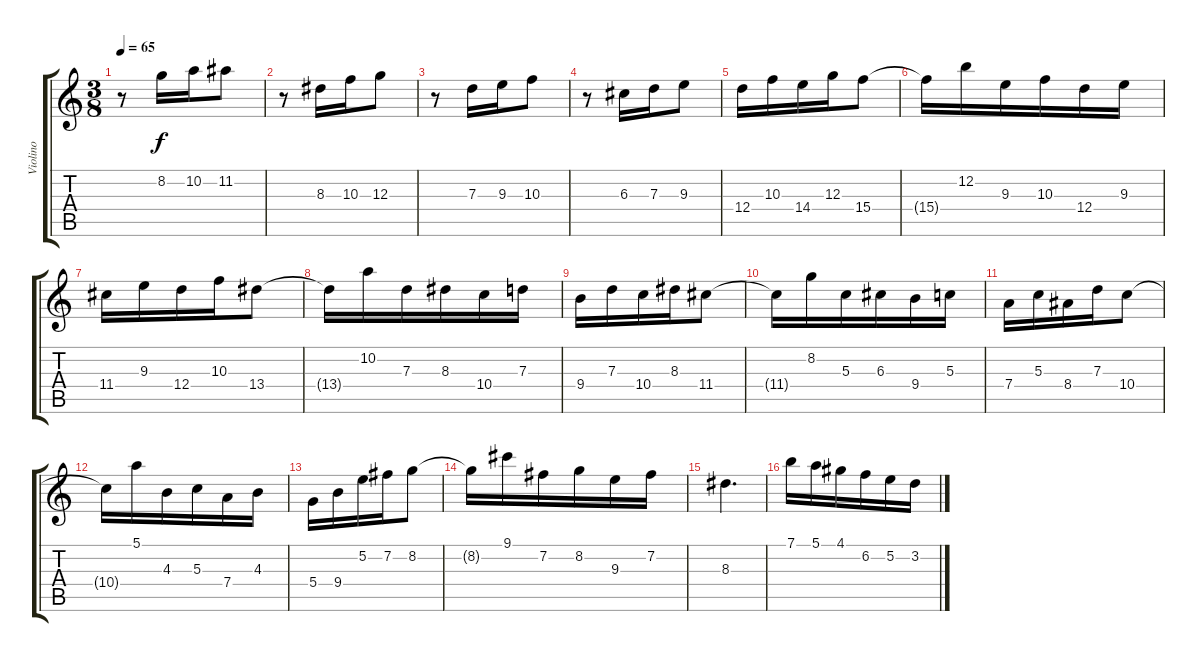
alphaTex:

\track ("Violino" "Violino") {instrument distortionguitar}
\staff {score tabs}
\tuning (E4 B3 G3 D3 A2 E2) {hide}
\ts (3 8)
\tempo 65
\clef g2
\ks c
r.8{dy f} 8.2.16 10.2.16 11.2.8 |
r.8 8.3.16 10.3.16 12.3.8 |
r.8 7.3.16 9.3.16 10.3.8 |
r.8 6.3.16 7.3.16 9.3.8 |
12.4.16 10.3.16 14.4.16 12.3.16 15.4.8 |
15.4{t}.16 12.2.16 9.3.16 10.3.16 12.4.16 9.3.16 |
11.4.16 9.3.16 12.4.16 10.3.16 13.4.8 |
13.4{t}.16 10.2.16 7.3.16 8.3.16 10.4.16 7.3.16 |
9.4.16 7.3.16 10.4.16 8.3.16 11.4.8 |
11.4{t}.16 8.2.16 5.3.16 6.3.16 9.4.16 5.3.16 |
7.4.16 5.3.16 8.4.16 7.3.16 10.4.8 |
10.4{t}.16 5.1.16 4.3.16 5.3.16 7.4.16 4.3.16 |
5.4.16 9.4.16 5.2.16 7.2.16 8.2.8 |
8.2{t}.16 9.1.16 7.2.16 8.2.16 9.3.16 7.2.16 |
8.3.4{d} |
7.1.16 5.1.16 4.1.16 6.2.16 5.2.16 3.2.16
